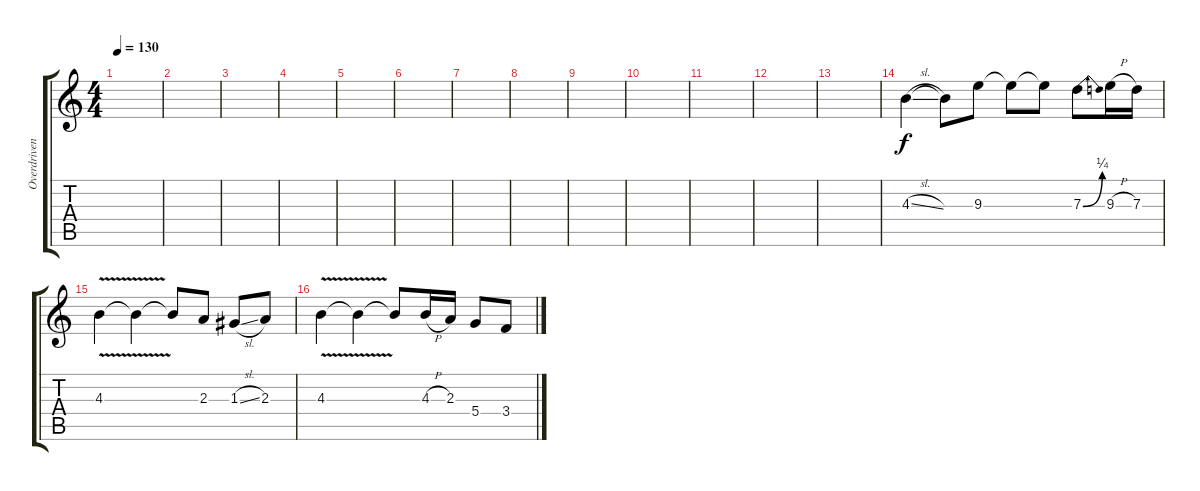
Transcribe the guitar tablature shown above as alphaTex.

\track ("Overdriven Solo Guitar  " "Overdriven") {instrument overdrivenguitar}
\staff {score tabs}
\tuning (E4 B3 G3 D3 A2 E2) {hide}
\ts (4 4)
\tempo 130
\clef g2
\ks c
|
|
|
|
|
|
|
|
|
|
|
|
|
4.3{sl}.4 4.3{t}.8 9.3.8 9.3{t}.8 9.3{t}.8 7.3{be (bend 0 0 60 1)}.8 9.3{h}.16 7.3.16 |
4.3{v}.4 4.3{t}.4 4.3{t}.8 2.3.8 1.3{sl}.8 2.3.8 |
4.3{v}.4 4.3{t}.4 4.3{t}.8 4.3{h}.16 2.3.16 5.4.8 3.4.8
